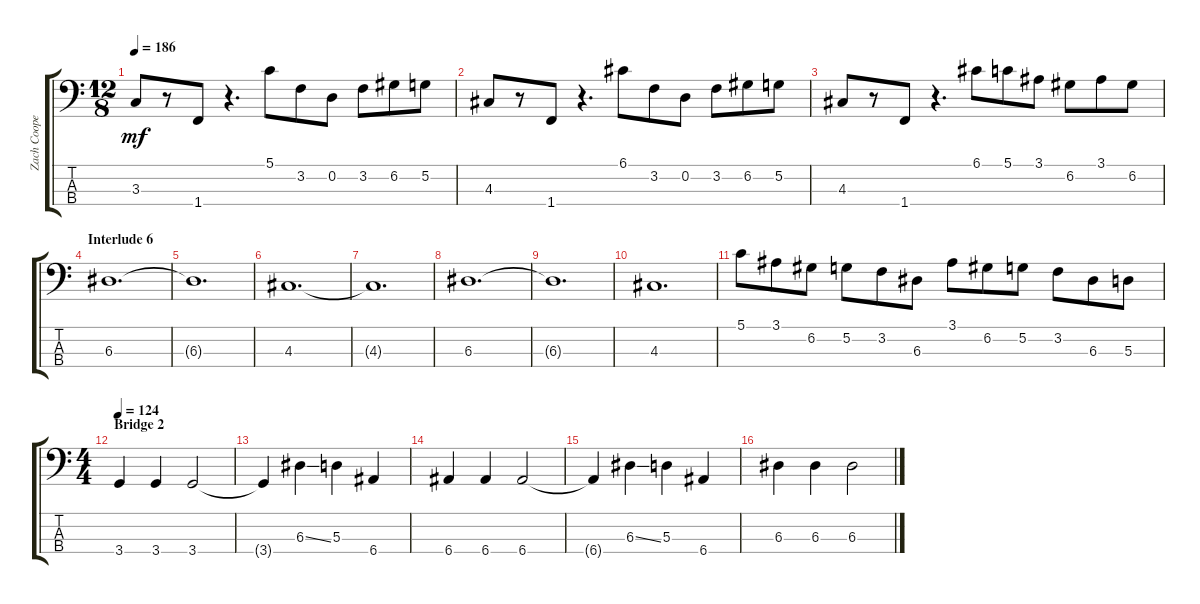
\track ("Zach Cooper" "Zach Coope") {instrument electricbassfinger}
\staff {score tabs}
\tuning (G2 D2 A1 E1) {hide}
\ts (12 8)
\tempo 186
\clef f4
\ks c
3.3.8{dy mf} r.8 1.4.8 r.4{d} 5.1.8 3.2.8 0.2.8 3.2.8 6.2.8 5.2.8 |
4.3.8 r.8 1.4.8 r.4{d} 6.1.8 3.2.8 0.2.8 3.2.8 6.2.8 5.2.8 |
4.3.8 r.8 1.4.8 r.4{d} 6.1.8 5.1.8 3.1.8 6.2.8 3.1.8 6.2.8 |
\section ("" "Interlude 6")
6.3.1{d} |
6.3{t}.1{d} |
4.3.1{d} |
4.3{t}.1{d} |
6.3.1{d} |
6.3{t}.1{d} |
4.3.1{d} |
5.1.8 3.1.8 6.2.8 5.2.8 3.2.8 6.3.8 3.1.8 6.2.8 5.2.8 3.2.8 6.3.8 5.3.8 |
\ts (4 4)
\section ("" "Bridge 2")
\tempo 124
3.4.4 3.4.4 3.4.2 |
3.4{t}.4 6.3{ss}.4 5.3.4 6.4.4 |
6.4.4 6.4.4 6.4.2 |
6.4{t}.4 6.3{ss}.4 5.3.4 6.4.4 |
6.3.4 6.3.4 6.3.2
